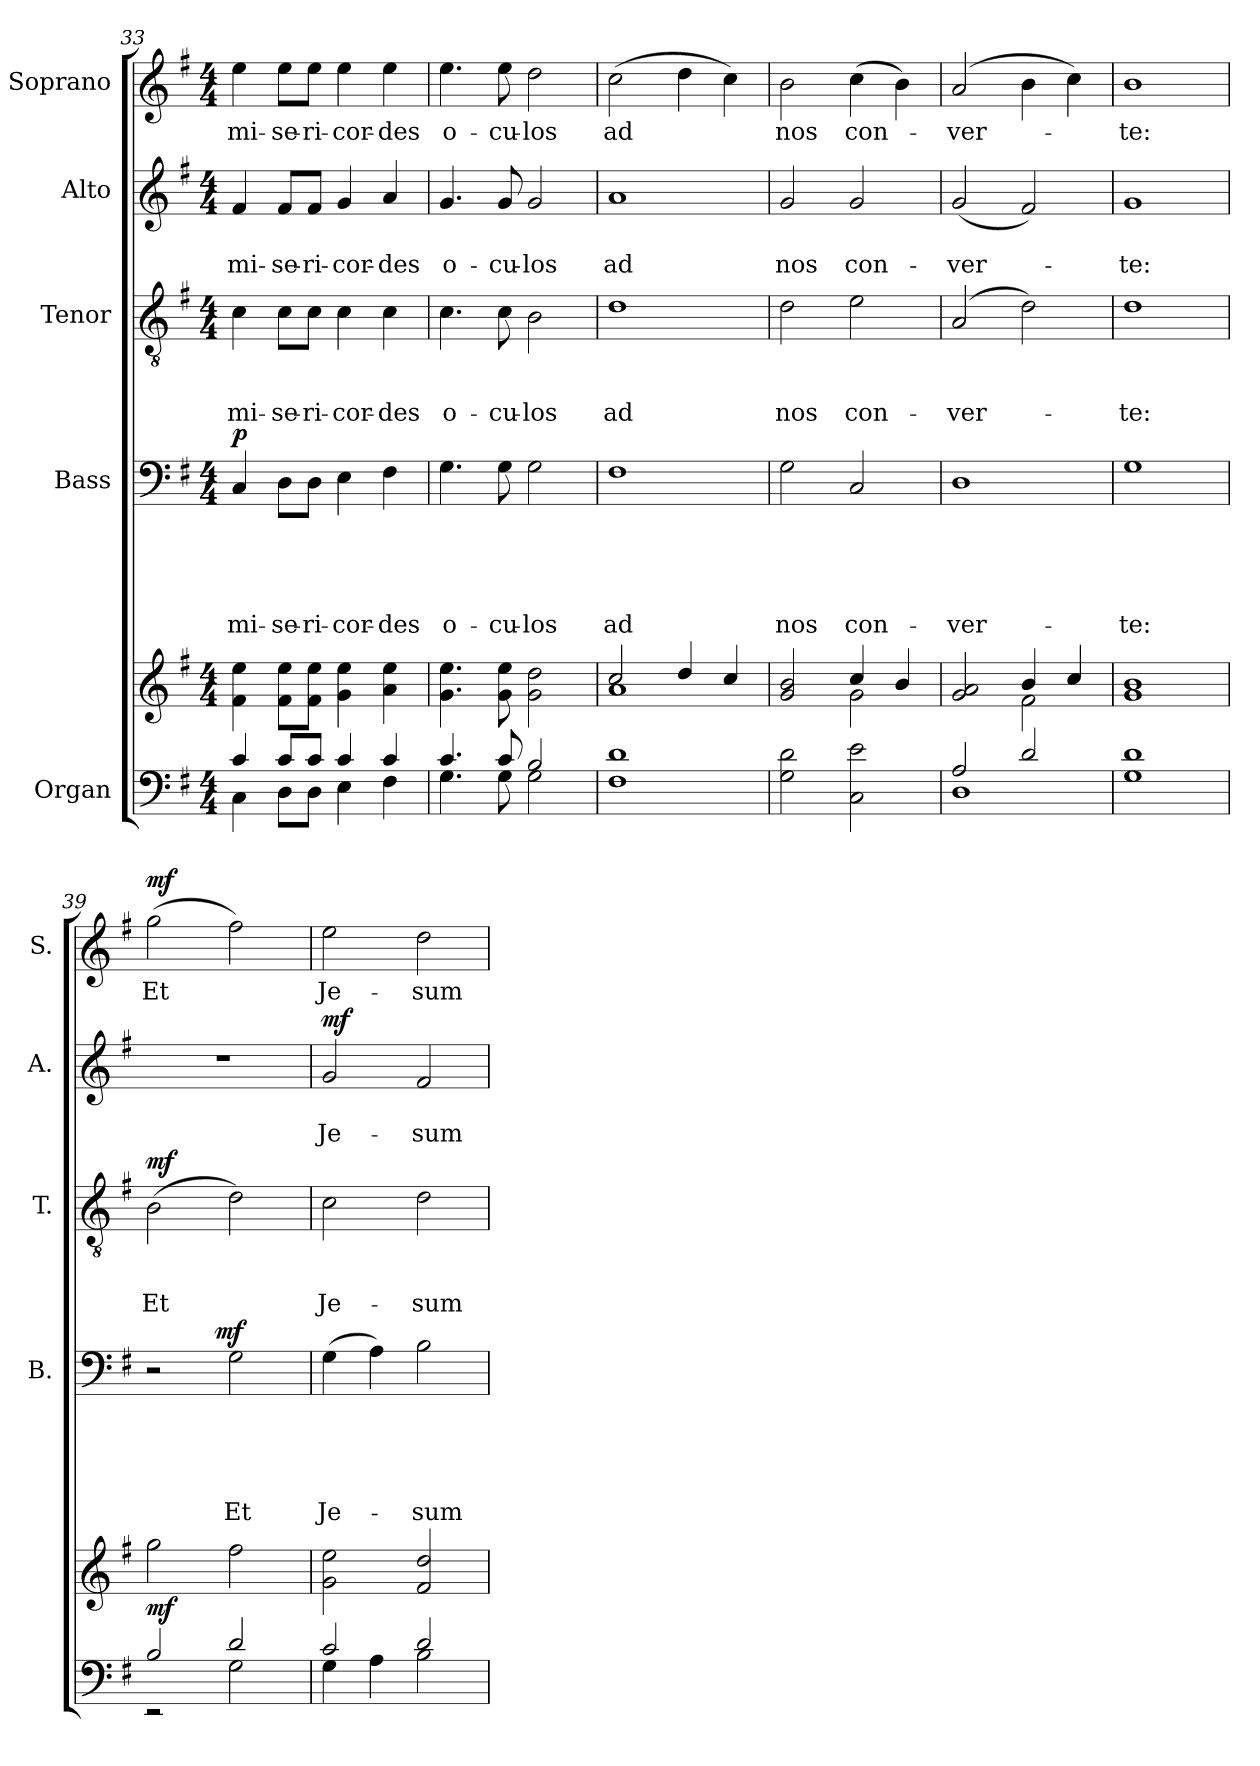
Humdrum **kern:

**kern	**kern	**dynam	**kern	**text	**text	**text	**text	**text	**dynam	**kern	**text	**text	**text	**dynam	**kern	**text	**text	**dynam	**kern	**text	**dynam
*part5	*part5	*part5	*part4	*part4	*part4	*part4	*part4	*part4	*part4	*part3	*part3	*part3	*part3	*part3	*part2	*part2	*part2	*part2	*part1	*part1	*part1
*staff6	*staff5	*staff5/6	*staff4	*staff4	*staff4	*staff4	*staff4	*staff4	*staff4	*staff3	*staff3	*staff3	*staff3	*staff3	*staff2	*staff2	*staff2	*staff2	*staff1	*staff1	*staff1
*I"Organ	*	*	*I"Bass	*	*	*	*	*	*	*I"Tenor	*	*	*	*	*I"Alto	*	*	*	*I"Soprano	*	*
*	*	*	*I'B.	*	*	*	*	*	*	*I'T.	*	*	*	*	*I'A.	*	*	*	*I'S.	*	*
*clefF4	*clefG2	*	*clefF4	*	*	*	*	*	*	*clefGv2	*	*	*	*	*clefG2	*	*	*	*clefG2	*	*
*k[f#]	*k[f#]	*	*k[f#]	*	*	*	*	*	*	*k[f#]	*	*	*	*	*k[f#]	*	*	*	*k[f#]	*	*
*G:	*G:	*	*G:	*	*	*	*	*	*	*G:	*	*	*	*	*G:	*	*	*	*G:	*	*
*M4/4	*M4/4	*	*M4/4	*	*	*	*	*	*	*M4/4	*	*	*	*	*M4/4	*	*	*	*M4/4	*	*
=33	=33	=33	=33	=33	=33	=33	=33	=33	=33	=33	=33	=33	=33	=33	=33	=33	=33	=33	=33	=33	=33
*^	*	*	*	*	*	*	*	*	*	*	*	*	*	*	*	*	*	*	*	*	*
!	!	!	!	!	!	!	!	!	!LO:LY:b	!LO:DY:a	!	!	!	!LO:LY:b	!	!	!	!LO:LY:b	!	!	!LO:LY:b	!
4c/	4C\	4f#\ 4ee\	.	4C/	.	.	.	.	mi-	p	4c\	.	.	mi-	.	4f#/	.	mi-	.	4ee\	mi-	.
!	!	!	!	!	!	!	!	!	!LO:LY:b	!	!	!	!	!LO:LY:b	!	!	!	!LO:LY:b	!	!	!LO:LY:b	!
8c/L	8D\L	8f#\ 8ee\L	.	8D\L	.	.	.	.	-se-	.	8c\L	.	.	-se-	.	8f#/L	.	-se-	.	8ee\L	-se-	.
!	!	!	!	!	!	!	!	!	!LO:LY:b	!	!	!	!	!LO:LY:b	!	!	!	!LO:LY:b	!	!	!LO:LY:b	!
8c/J	8D\J	8f#\ 8ee\J	.	8D\J	.	.	.	.	-ri-	.	8c\J	.	.	-ri-	.	8f#/J	.	-ri-	.	8ee\J	-ri-	.
!	!	!	!	!	!	!	!	!	!LO:LY:b	!	!	!	!	!LO:LY:b	!	!	!	!LO:LY:b	!	!	!LO:LY:b	!
4c/	4E\	4g\ 4ee\	.	4E\	.	.	.	.	-cor-	.	4c\	.	.	-cor-	.	4g/	.	-cor-	.	4ee\	-cor-	.
!	!	!	!	!	!	!	!	!	!LO:LY:b	!	!	!	!	!LO:LY:b	!	!	!	!LO:LY:b	!	!	!LO:LY:b	!
4c/	4F#\	4a\ 4ee\	.	4F#\	.	.	.	.	-des	.	4c\	.	.	-des	.	4a/	.	-des	.	4ee\	-des	.
!!LO:PB:g=z
=34	=34	=34	=34	=34	=34	=34	=34	=34	=34	=34	=34	=34	=34	=34	=34	=34	=34	=34	=34	=34	=34	=34
!	!	!	!	!	!	!	!	!	!LO:LY:b	!	!	!	!	!LO:LY:b	!	!	!	!LO:LY:b	!	!	!LO:LY:b	!
4.c/	4.G\	4.g\ 4.ee\	.	4.G\	.	.	.	.	o-	.	4.c\	.	.	o-	.	4.g/	.	o-	.	4.ee\	o-	.
!	!	!	!	!	!	!	!	!	!LO:LY:b	!	!	!	!	!LO:LY:b	!	!	!	!LO:LY:b	!	!	!LO:LY:b	!
8c/	8G\	8g\ 8ee\	.	8G\	.	.	.	.	-cu-	.	8c\	.	.	-cu-	.	8g/	.	-cu-	.	8ee\	-cu-	.
!	!	!	!	!	!	!	!	!	!LO:LY:b	!	!	!	!	!LO:LY:b	!	!	!	!LO:LY:b	!	!	!LO:LY:b	!
2B/	2G\	2g\ 2dd\	.	2G\	.	.	.	.	-los	.	2B\	.	.	-los	.	2g/	.	-los	.	2dd\	-los	.
=35	=35	=35	=35	=35	=35	=35	=35	=35	=35	=35	=35	=35	=35	=35	=35	=35	=35	=35	=35	=35	=35	=35
*	*	*^	*	*	*	*	*	*	*	*	*	*	*	*	*	*	*	*	*	*	*	*
!	!	!	!	!	!	!	!	!	!	!LO:LY:b	!	!	!	!	!LO:LY:b	!	!	!	!LO:LY:b	!	!	!LO:LY:b	!
*v	*v	*	*	*	*	*	*	*	*	*	*	*	*	*	*	*	*	*	*	*	*	*	*
1F# 1d	2cc/	1a	.	1F#	.	.	.	.	ad	.	1d	.	.	ad	.	1a	.	ad	.	(>2cc\	ad	.
.	4dd/	.	.	.	.	.	.	.	.	.	.	.	.	.	.	.	.	.	.	4dd\	.	.
.	4cc/	.	.	.	.	.	.	.	.	.	.	.	.	.	.	.	.	.	.	4cc\)	.	.
=36	=36	=36	=36	=36	=36	=36	=36	=36	=36	=36	=36	=36	=36	=36	=36	=36	=36	=36	=36	=36	=36	=36
!	!	!	!	!	!	!	!	!	!LO:LY:b	!	!	!	!	!LO:LY:b	!	!	!	!LO:LY:b	!	!	!LO:LY:b	!
2G\ 2d\	2g/ 2b/	2ryy	.	2G\	.	.	.	.	nos	.	2d\	.	.	nos	.	2g/	.	nos	.	2b\	nos	.
!	!	!	!	!	!	!	!	!	!LO:LY:b	!	!	!	!	!LO:LY:b	!	!	!	!LO:LY:b	!	!	!LO:LY:b	!
2C\ 2e\	4cc/	2g\	.	2C/	.	.	.	.	con-	.	2e\	.	.	con-	.	2g/	.	con-	.	(>4cc\	con-	.
.	4b/	.	.	.	.	.	.	.	.	.	.	.	.	.	.	.	.	.	.	4b\)	.	.
=37	=37	=37	=37	=37	=37	=37	=37	=37	=37	=37	=37	=37	=37	=37	=37	=37	=37	=37	=37	=37	=37	=37
*^	*	*	*	*	*	*	*	*	*	*	*	*	*	*	*	*	*	*	*	*	*	*
!	!	!	!	!	!	!	!	!	!	!LO:LY:b	!	!	!	!	!LO:LY:b	!	!	!	!LO:LY:b	!	!	!LO:LY:b	!
2A/	1D	2g/ 2a/	2ryy	.	1D	.	.	.	.	-ver-	.	(2A/	.	.	-ver-	.	(<2g/	.	-ver-	.	(2a/	-ver-	.
2d/	.	4b/	2f#\	.	.	.	.	.	.	.	.	2d\)	.	.	.	.	2f#/)	.	.	.	4b\	.	.
.	.	4cc/	.	.	.	.	.	.	.	.	.	.	.	.	.	.	.	.	.	.	4cc\)	.	.
*v	*v	*	*	*	*	*	*	*	*	*	*	*	*	*	*	*	*	*	*	*	*	*	*
*	*v	*v	*	*	*	*	*	*	*	*	*	*	*	*	*	*	*	*	*	*	*	*
=38	=38	=38	=38	=38	=38	=38	=38	=38	=38	=38	=38	=38	=38	=38	=38	=38	=38	=38	=38	=38	=38
!	!	!	!	!	!	!	!	!LO:LY:b	!	!	!	!	!LO:LY:b	!	!	!	!LO:LY:b	!	!	!LO:LY:b	!
1G 1d	1g 1b	.	1G	.	.	.	.	-te:	.	1d	.	.	-te:	.	1g	.	-te:	.	1b	-te:	.
=39	=39	=39	=39	=39	=39	=39	=39	=39	=39	=39	=39	=39	=39	=39	=39	=39	=39	=39	=39	=39	=39
*^	*	*	*	*	*	*	*	*	*	*	*	*	*	*	*	*	*	*	*	*	*
!	!	!	!LO:DY:a=2	!	!	!	!	!	!	!	!	!	!	!LO:LY:b	!LO:DY:a	!	!	!	!	!	!LO:LY:b	!LO:DY:a
*	*	*	*	*^	*	*	*	*	*	*	*	*	*	*	*	*	*	*	*	*	*	*
2B/	2rEE	2gg\	mf	2r	4...ryy	.	.	.	.	.	.	(>2B\	.	.	Et	mf	1r	.	.	.	(>2gg\	Et	mf
!	!	!	!	!	!	!	!	!	!	!	!LO:DY:a	!	!	!	!	!	!	!	!	!	!	!	!
.	.	.	.	.	2ryy	.	.	.	.	.	mf	.	.	.	.	.	.	.	.	.	.	.	.
!	!	!	!	!	!	!	!	!	!	!LO:LY:b	!	!	!	!	!	!	!	!	!	!	!	!	!
2d/	2G\	2ff#\	.	2G\	.	.	.	.	.	Et	.	2d\)	.	.	.	.	.	.	.	.	2ff#\)	.	.
.	.	.	.	.	32ryy	.	.	.	.	.	.	.	.	.	.	.	.	.	.	.	.	.	.
!!LO:LB:g=z
=40	=40	=40	=40	=40	=40	=40	=40	=40	=40	=40	=40	=40	=40	=40	=40	=40	=40	=40	=40	=40	=40	=40	=40
!	!	!	!	!	!	!	!	!	!	!LO:LY:b	!	!	!	!	!LO:LY:b	!	!	!	!LO:LY:b	!LO:DY:a	!	!LO:LY:b	!
*	*	*	*	*v	*v	*	*	*	*	*	*	*	*	*	*	*	*	*	*	*	*	*	*
2c/	4G\	2g\ 2ee\	.	(>4G\	.	.	.	.	Je-	.	2c\	.	.	Je-	.	2g/	.	Je-	mf	2ee\	Je-	.
.	4A\	.	.	4A\)	.	.	.	.	.	.	.	.	.	.	.	.	.	.	.	.	.	.
!	!	!	!	!	!	!	!	!	!LO:LY:b	!	!	!	!	!LO:LY:b	!	!	!	!LO:LY:b	!	!	!LO:LY:b	!
2d/	2B\	2f#/ 2dd/	.	2B\	.	.	.	.	-sum	.	2d\	.	.	-sum	.	2f#/	.	-sum	.	2dd\	-sum	.
*v	*v	*	*	*	*	*	*	*	*	*	*	*	*	*	*	*	*	*	*	*	*	*
=	=	=	=	=	=	=	=	=	=	=	=	=	=	=	=	=	=	=	=	=	=
*-	*-	*-	*-	*-	*-	*-	*-	*-	*-	*-	*-	*-	*-	*-	*-	*-	*-	*-	*-	*-	*-
